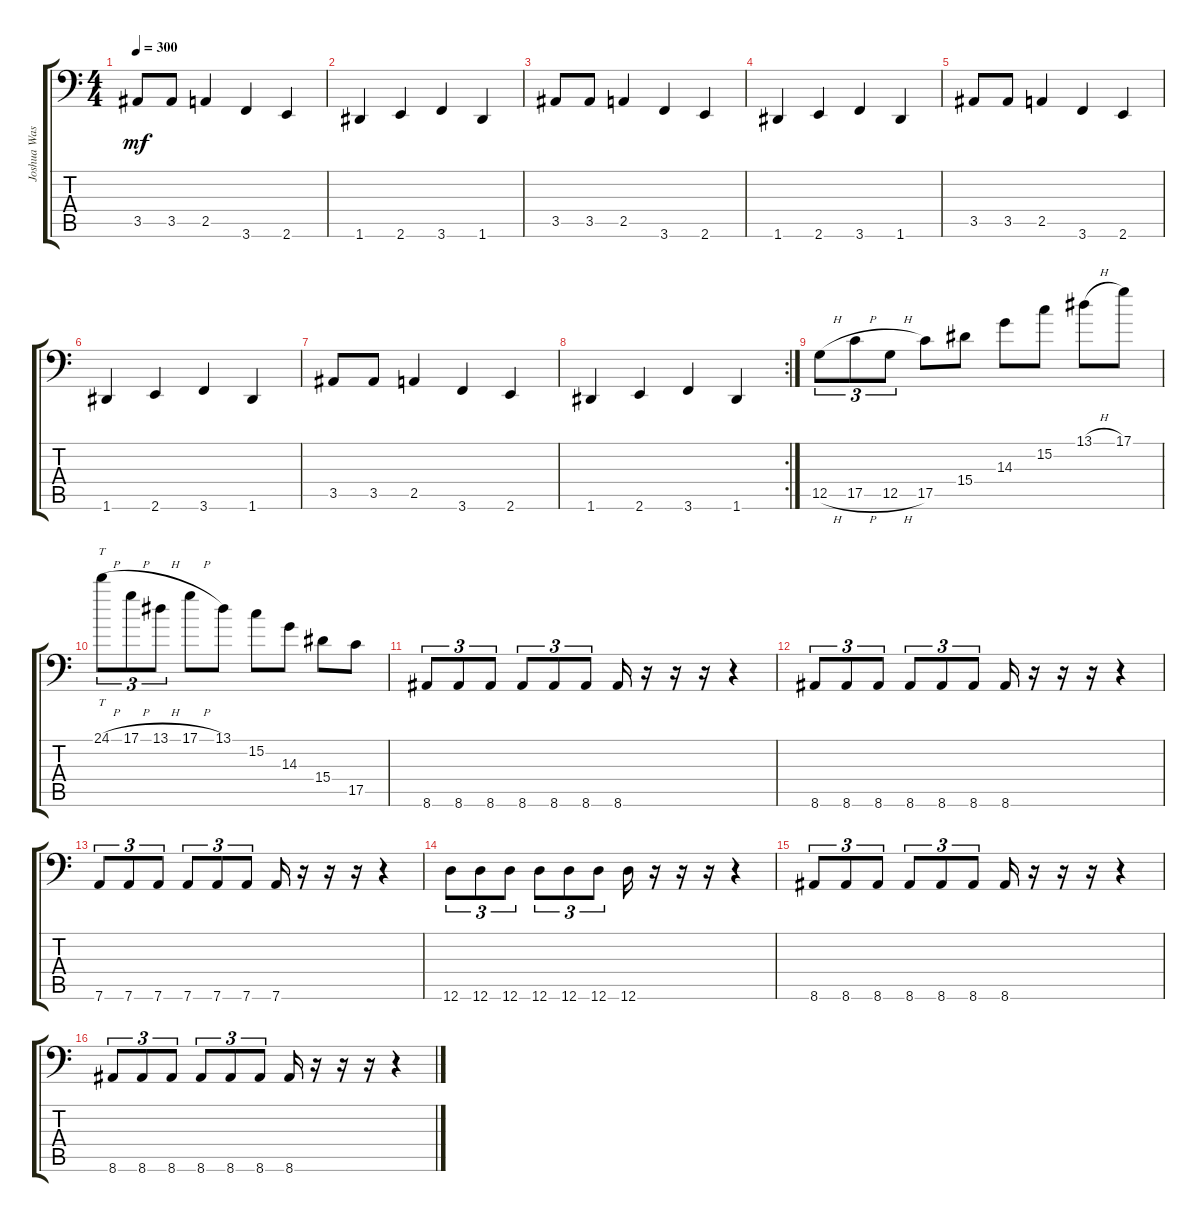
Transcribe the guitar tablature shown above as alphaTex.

\track ("Joshua Wasley" "Joshua Was") {instrument electricbassfinger}
\staff {score tabs}
\tuning (D3 A2 F2 C2 G1 D1) {hide}
\ts (4 4)
\tempo 300
\clef f4
\ks c
3.5.8{dy mf} 3.5.8 2.5.4 3.6.4 2.6.4 |
1.6.4 2.6.4 3.6.4 1.6.4 |
3.5.8 3.5.8 2.5.4 3.6.4 2.6.4 |
1.6.4 2.6.4 3.6.4 1.6.4 |
3.5.8 3.5.8 2.5.4 3.6.4 2.6.4 |
1.6.4 2.6.4 3.6.4 1.6.4 |
3.5.8 3.5.8 2.5.4 3.6.4 2.6.4 |
\rc 2
1.6.4 2.6.4 3.6.4 1.6.4 |
12.5{h}.8{tu (3 2)} 17.5{h}.8{tu (3 2)} 12.5{h}.8{tu (3 2)} 17.5.8 15.4.8 14.3.8 15.2.8 13.1{h}.8 17.1.8 |
24.1{h}.8{tt tu (3 2)} 17.1{h}.8{tu (3 2)} 13.1{h}.8{tu (3 2)} 17.1{h}.8 13.1.8 15.2.8 14.3.8 15.4.8 17.5.8 |
8.6.8{tu (3 2)} 8.6.8{tu (3 2)} 8.6.8{tu (3 2)} 8.6.8{tu (3 2)} 8.6.8{tu (3 2)} 8.6.8{tu (3 2)} 8.6.16 r.16 r.16 r.16 r.4 |
8.6.8{tu (3 2)} 8.6.8{tu (3 2)} 8.6.8{tu (3 2)} 8.6.8{tu (3 2)} 8.6.8{tu (3 2)} 8.6.8{tu (3 2)} 8.6.16 r.16 r.16 r.16 r.4 |
7.6.8{tu (3 2)} 7.6.8{tu (3 2)} 7.6.8{tu (3 2)} 7.6.8{tu (3 2)} 7.6.8{tu (3 2)} 7.6.8{tu (3 2)} 7.6.16 r.16 r.16 r.16 r.4 |
12.6.8{tu (3 2)} 12.6.8{tu (3 2)} 12.6.8{tu (3 2)} 12.6.8{tu (3 2)} 12.6.8{tu (3 2)} 12.6.8{tu (3 2)} 12.6.16 r.16 r.16 r.16 r.4 |
8.6.8{tu (3 2)} 8.6.8{tu (3 2)} 8.6.8{tu (3 2)} 8.6.8{tu (3 2)} 8.6.8{tu (3 2)} 8.6.8{tu (3 2)} 8.6.16 r.16 r.16 r.16 r.4 |
8.6.8{tu (3 2)} 8.6.8{tu (3 2)} 8.6.8{tu (3 2)} 8.6.8{tu (3 2)} 8.6.8{tu (3 2)} 8.6.8{tu (3 2)} 8.6.16 r.16 r.16 r.16 r.4
